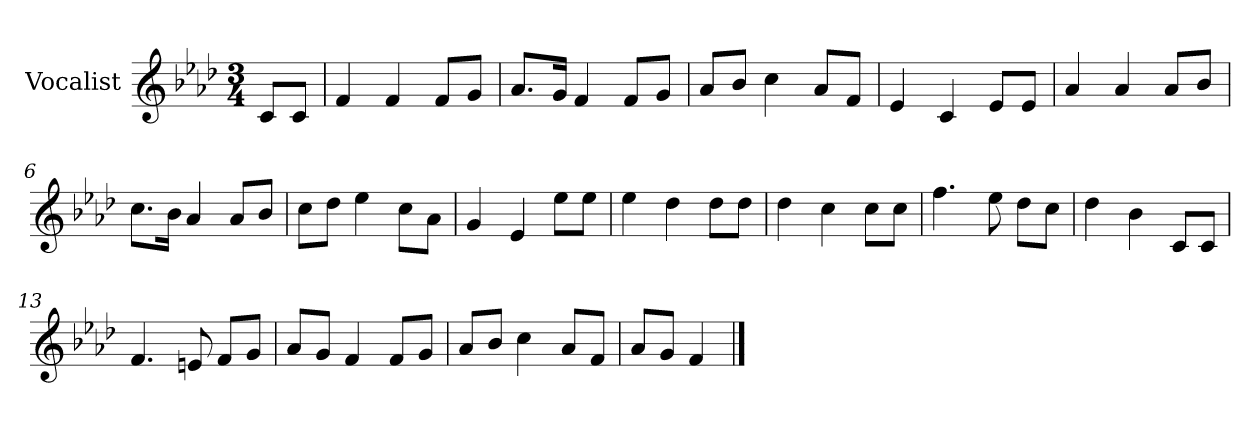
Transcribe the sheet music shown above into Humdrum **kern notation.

**kern
*part1
*staff1
*I"Vocalist
*k[b-e-a-d-]
*f:
*M3/4
=
8cL
8cJ
=1
4f
4f
8fL
8gJ
=2
8.a-L
16gJk
4f
8fL
8gJ
=3
8a-L
8b-J
4cc
8a-L
8fJ
=4
4e-
4c
8e-L
8e-J
=5
4a-
4a-
8a-L
8b-J
=6
8.ccL
16b-Jk
4a-
8a-L
8b-J
=7
8ccL
8dd-J
4ee-
8ccL
8a-J
=8
4g
4e-
8ee-L
8ee-J
=9
4ee-
4dd-
8dd-L
8dd-J
=10
4dd-
4cc
8ccL
8ccJ
=11
4.ff
8ee-
8dd-L
8ccJ
=12
4dd-
4b-
8cL
8cJ
=13
4.f
8en
8fL
8gJ
=14
8a-L
8gJ
4f
8fL
8gJ
=15
8a-L
8b-J
4cc
8a-L
8fJ
=16
8a-L
8gJ
4f
==
*-
